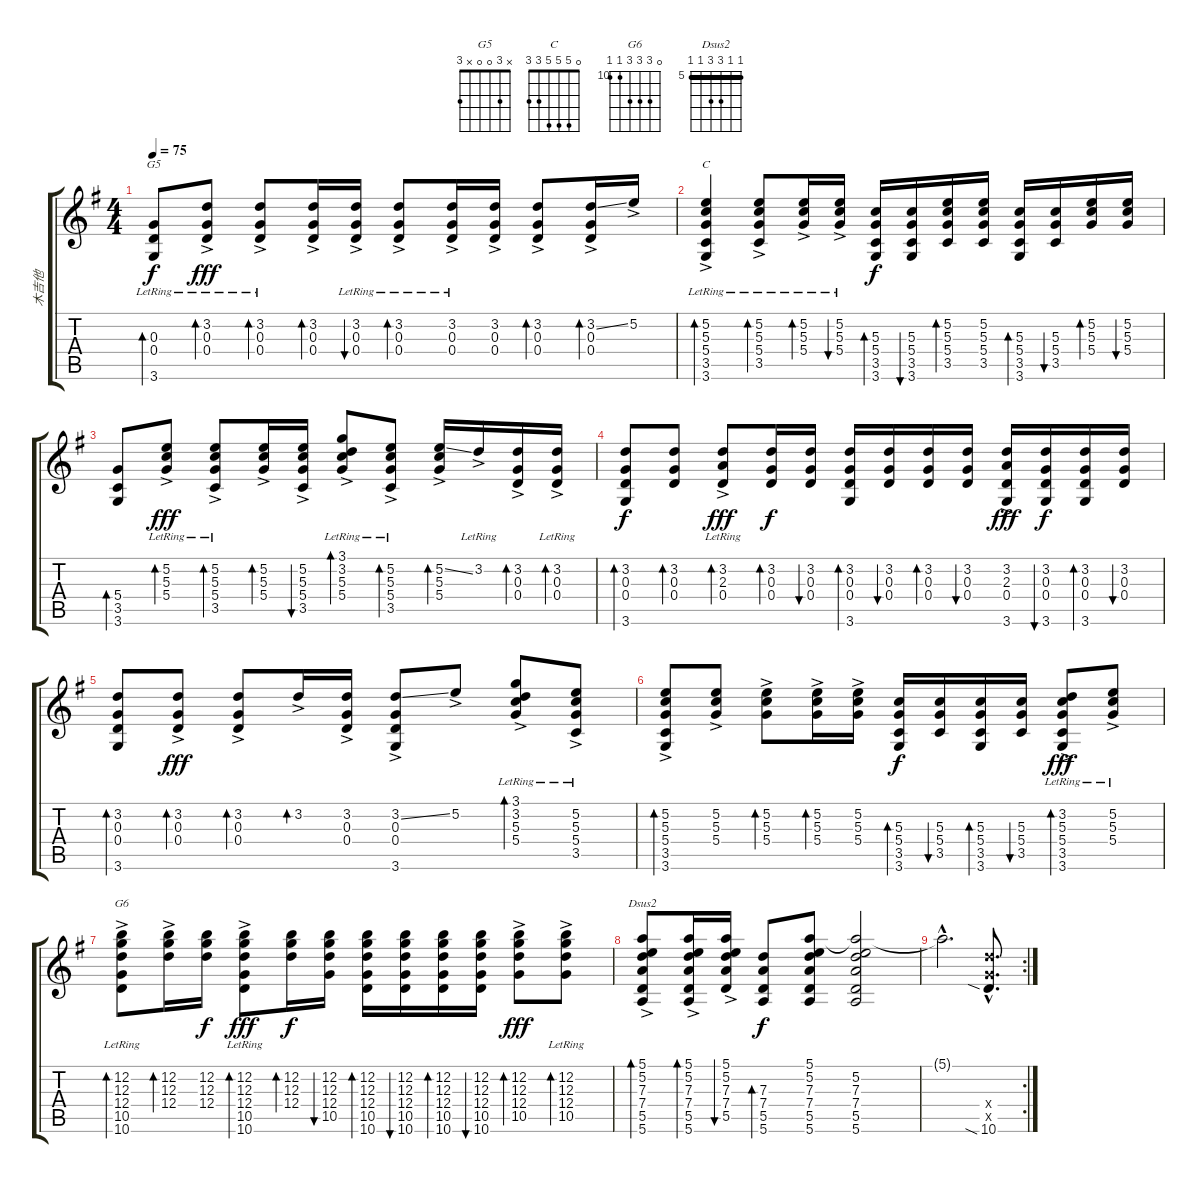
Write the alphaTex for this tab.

\track ("木吉他" "木吉他") {instrument acousticguitarnylon}
\staff {score tabs}
\tuning (E4 B3 G3 D3 A2 E2) {hide}
\chord ("G5" x 3 0 0 x 3)
\chord ("C" 0 5 5 5 3 3)
\chord ("G6" 0 12 12 12 10 10) {firstfret 10}
\chord ("Dsus2" 5 5 7 7 5 5) {firstfret 5 barre 5}
\ts (4 4)
\tempo 75
\clef g2
\ks g
(0.3 0.4 3.6{lr}).8{bd 30 ch "G5" dy f} (3.2{ac lr} 0.3 0.4).8{bd 30 dy fff} (3.2{ac lr} 0.3 0.4).8{bd 60} (3.2{ac} 0.3 0.4).16{bd 30} (3.2{ac lr} 0.3 0.4).16{bu 30} (3.2{ac lr} 0.3 0.4).8{bd 30} (3.2{ac lr} 0.3 0.4).16 (3.2{ac} 0.3 0.4).16 (3.2{ac} 0.3 0.4).8{bd 30} (3.2{ss ac} 0.3 0.4).16{bd 120} 5.2{ac}.16 |
(5.2{ac lr} 5.3 5.4 3.5 3.6).4{bd 60 ch "C"} (5.2{ac lr} 5.3 5.4 3.5).8{bd 60} (5.2{ac lr} 5.3 5.4).16{bd 30} (5.2{ac lr} 5.3 5.4).16{bu 30} (5.3 5.4 3.5 3.6).16{bd 30 dy f} (5.3 5.4 3.5 3.6).16{bu 30} (5.2 5.3 5.4 3.5).16{bd 30} (5.2 5.3 5.4 3.5).16 (5.3 5.4 3.5 3.6).16{bd 30} (5.3 5.4 3.5).16{bu 30} (5.2 5.3 5.4).16{bd 30} (5.2 5.3 5.4).16{bu 30} |
(5.4 3.5 3.6).8{bd 30} (5.2{ac lr} 5.3 5.4).8{bd 30 dy fff} (5.2{ac lr} 5.3 5.4 3.5).8{bd 30} (5.2{ac} 5.3 5.4).16{bd 30} (5.2{ac} 5.3 5.4 3.5).16{bu 30} (3.1{ac lr} 3.2 5.3 5.4).8{bd 30} (5.2{ac lr} 5.3 5.4 3.5).8{bd 30} (5.2{ss ac} 5.3 5.4).16{bd 30} 3.2{ac lr}.16 (3.2{ac} 0.3 0.4).16{bd 30} (3.2{ac lr} 0.3 0.4).16{bd 30} |
(3.2 0.3 0.4 3.6).8{bd 30 dy f} (3.2 0.3 0.4).8{bd 30} (3.2 2.3{ac lr} 0.4).8{bd 30 dy fff} (3.2 0.3 0.4).16{bd 30 dy f} (3.2 0.3 0.4).16{bu 30} (3.2 0.3 0.4 3.6).16{bd 30} (3.2 0.3 0.4).16{bu 30} (3.2 0.3 0.4).16{bd 30} (3.2 0.3 0.4).16{bu 30} (3.2 2.3{ac} 0.4 3.6).16{dy fff} (3.2 0.3 0.4 3.6).16{bu 30 dy f} (3.2 0.3 0.4 3.6).16{bd 30} (3.2 0.3 0.4).16{bu 30} |
(3.2 0.3 0.4 3.6).8{bd 30} (3.2{ac} 0.3 0.4).8{bd 30 dy fff} (3.2{ac} 0.3 0.4).8{bd 30} 3.2{ac}.16{bd 30} (3.2{ac} 0.3 0.4).16 (3.2{ss ac} 0.3 0.4 3.6).8 5.2{ac}.8 (3.1{ac lr} 3.2 5.3 5.4).8{bd 30} (5.2{ac lr} 5.3 5.4 3.5).8 |
(5.2{ac} 5.3 5.4 3.5 3.6).8{bd 30} (5.2{ac} 5.3 5.4).8 (5.2{ac} 5.3 5.4).8{bd 30} (5.2{ac} 5.3 5.4).16{bd 30} (5.2{ac} 5.3 5.4).16 (5.3 5.4 3.5 3.6).16{bd 30 dy f} (5.3 5.4 3.5).16{bu 30} (5.3 5.4 3.5 3.6).16{bd 30} (5.3 5.4 3.5).16{bu 30} (3.2{ac lr} 5.3 5.4 3.5 3.6).8{bd 30 dy fff} (5.2{ac lr} 5.3 5.4).8 |
(12.2{ac lr} 12.3 12.4 10.5 10.6).8{bd 30 ch "G6"} (12.2{ac} 12.3 12.4).16{bd 30} (12.2 12.3 12.4).16{dy f} (12.2{ac lr} 12.3 12.4 10.5 10.6).8{bd 30 dy fff} (12.2 12.3 12.4).16{bd 30 dy f} (12.2 12.3 12.4 10.5).16{bu 30} (12.2 12.3 12.4 10.5 10.6).16{bd 30} (12.2 12.3 12.4 10.5 10.6).16{bu 30} (12.2 12.3 12.4 10.5 10.6).16{bd 30} (12.2 12.3 12.4 10.5 10.6).16{bu 30} (12.2{ac} 12.3 12.4 10.5).8{bd 30 dy fff} (12.2{ac lr} 12.3 12.4 10.5).8{bd 30} |
(5.1{ac} 5.2 7.3 7.4 5.5 5.6).8{bd 30 ch "Dsus2"} (5.1{ac} 5.2 7.3 7.4 5.5 5.6).16{bd 30} (5.1{ac} 5.2 7.3 7.4 5.5).16{bu 30} (7.3 7.4 5.5 5.6).8{bd 30 dy f} (5.1 5.2 7.3 7.4 5.5 5.6).8 (5.1{t} 5.2 7.3 7.4 5.5 5.6).2 |
\rc 2
5.1{hac t}.2{d} (12.4{hac x} 10.5{hac x} 10.6{sia hac}).8{d}
